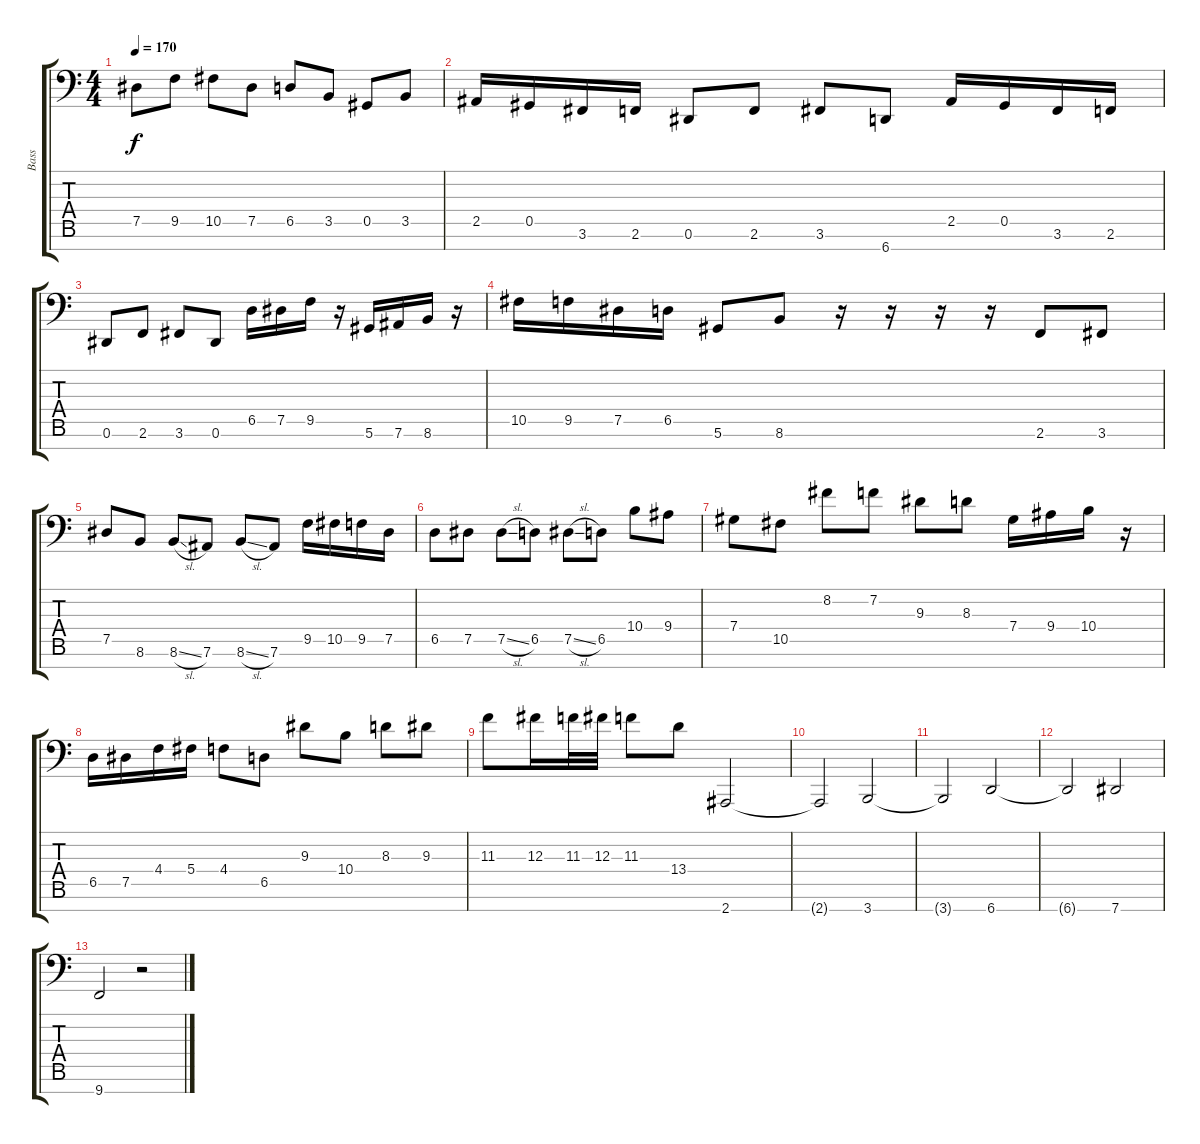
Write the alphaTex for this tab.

\track ("Bass" "Bass") {instrument electricbassfinger}
\staff {score tabs}
\tuning (Eb3 Bb2 Gb2 Db2 Ab1 Eb1 Ab0) {hide}
\ts (4 4)
\tempo 170
\clef f4
\ks c
7.5.8{dy f} 9.5.8 10.5.8 7.5.8 6.5.8 3.5.8 0.5.8 3.5.8 |
2.5.16 0.5.16 3.6.16 2.6.16 0.6.8 2.6.8 3.6.8 6.7.8 2.5.16 0.5.16 3.6.16 2.6.16 |
0.6.8 2.6.8 3.6.8 0.6.8 6.5.16 7.5.16 9.5.16 r.16 5.6.16 7.6.16 8.6.16 r.16 |
10.5.16 9.5.16 7.5.16 6.5.16 5.6.8 8.6.8 r.16 r.16 r.16 r.16 2.6.8 3.6.8 |
7.5.8 8.6.8 8.6{sl}.8 7.6.8 8.6{sl}.8 7.6.8 9.5.16 10.5.16 9.5.16 7.5.16 |
6.5.8 7.5.8 7.5{sl}.8 6.5.8 7.5{sl}.8 6.5.8 10.4.8 9.4.8 |
7.4.8 10.5.8 8.2.8 7.2.8 9.3.8 8.3.8 7.4.16 9.4.16 10.4.16 r.16 |
6.5.16 7.5.16 4.4.16 5.4.16 4.4.8 6.5.8 9.3.8 10.4.8 8.3.8 9.3.8 |
11.3.8 12.3.16 11.3.32 12.3.32 11.3.8 13.4.8 2.7.2 |
2.7{t}.2 3.7.2 |
3.7{t}.2 6.7.2 |
6.7{t}.2 7.7.2 |
9.7.2 r.2
